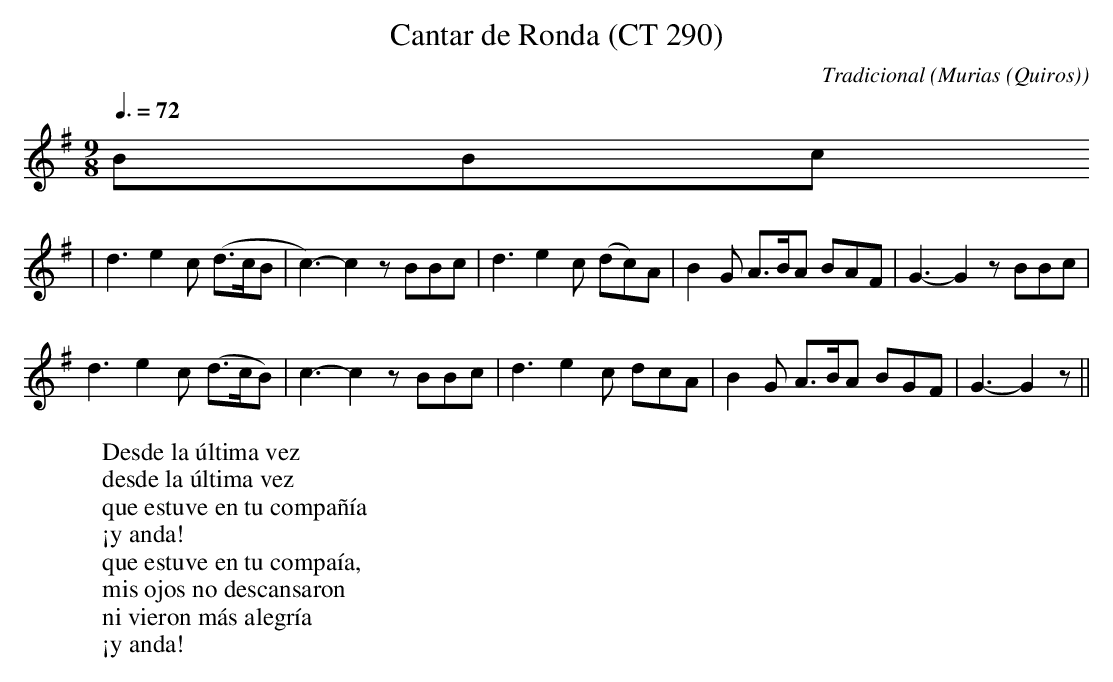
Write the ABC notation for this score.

X:1
T:Cantar de Ronda (CT 290)
C:Tradicional
O:Murias (Quiros)
M:9/8
L:1/8
Q:3/8=72
K:G
BBc
|d3 e2 c (d>cB|c3-)c2 z BBc|d3 e2 c (dc)A|B2 G A>BA BAF|G3-G2 z BBc|
d3 e2 c (d>cB)|c3-c2 z BBc|d3 e2 c dcA|B2 G A>BA BGF|G3-G2 z||
W:Desde la última vez
W:desde la última vez
W:que estuve en tu compañía
W:¡y anda!
W:que estuve en tu compaía,
W:mis ojos no descansaron
W:ni vieron más alegría
W:¡y anda!
W:
